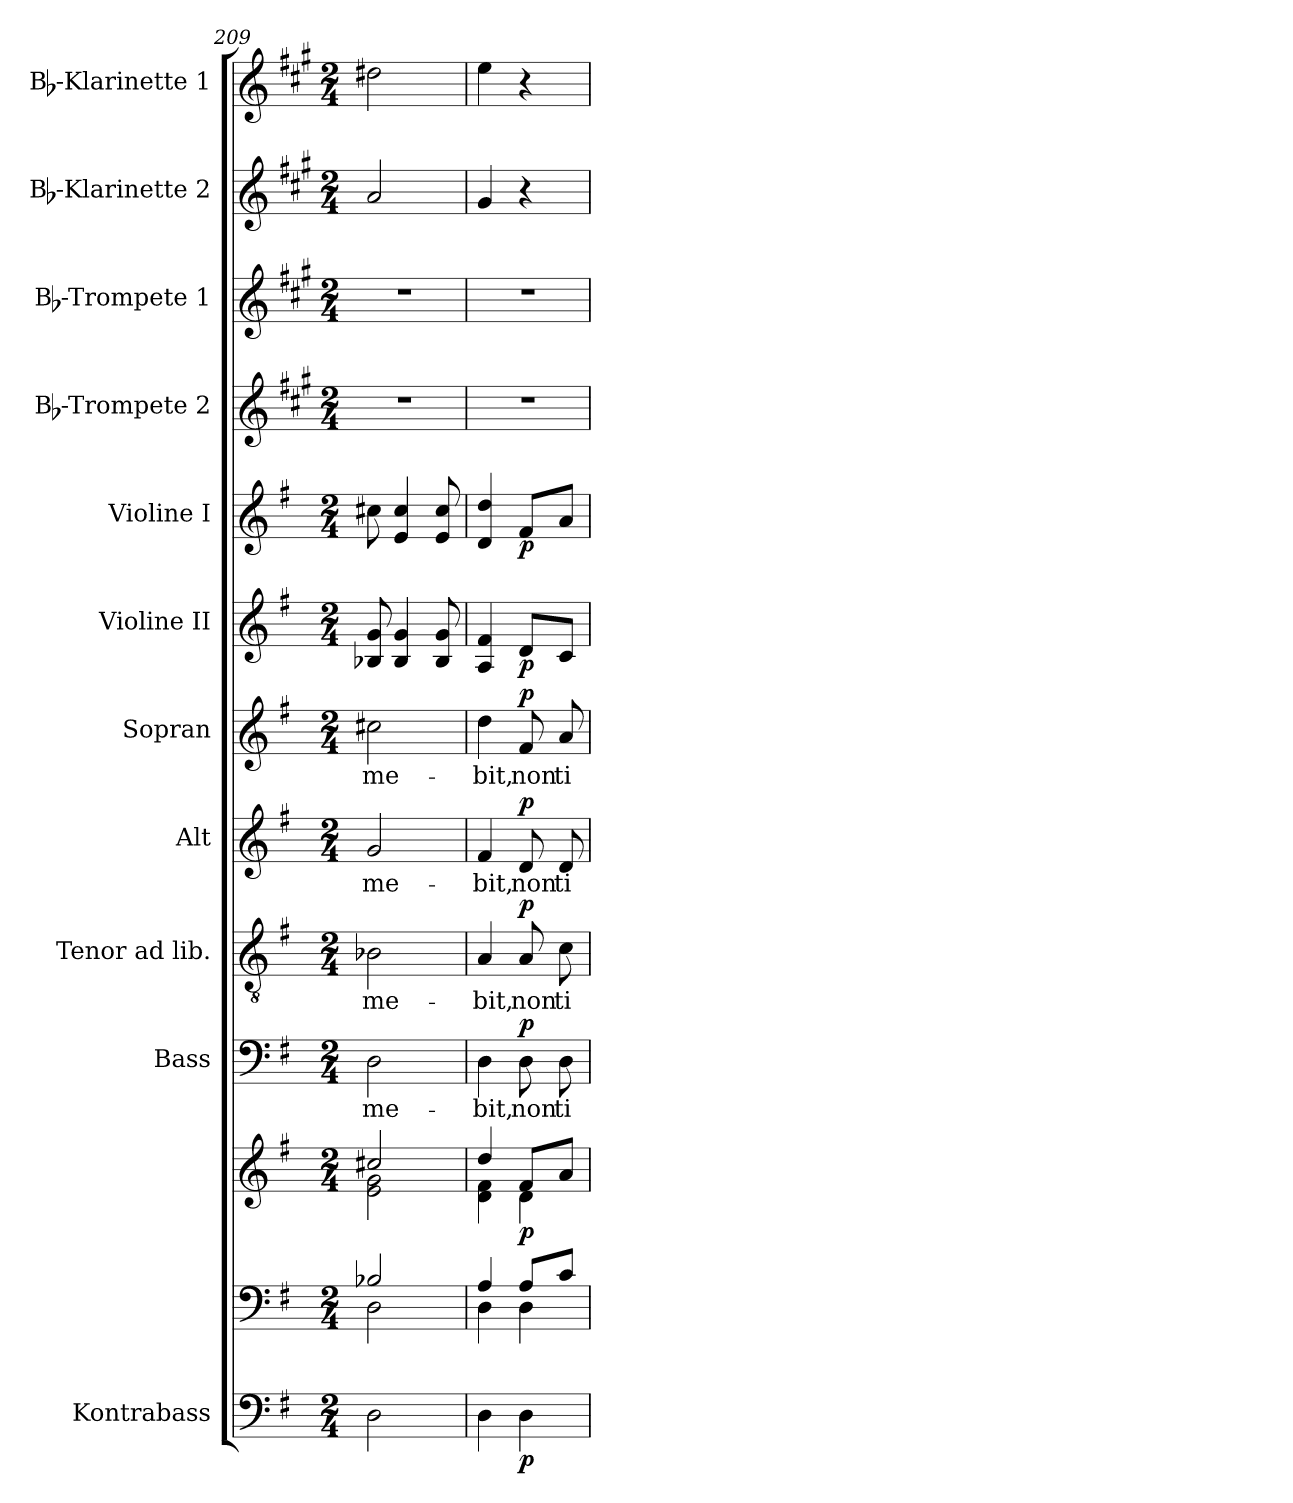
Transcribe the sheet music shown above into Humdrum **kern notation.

**kern	**dynam	**kern	**kern	**dynam	**kern	**text	**dynam	**kern	**text	**dynam	**kern	**text	**dynam	**kern	**text	**dynam	**kern	**dynam	**kern	**dynam	**kern	**kern	**kern	**kern
*part12	*part12	*part11	*part11	*part11	*part10	*part10	*part10	*part9	*part9	*part9	*part8	*part8	*part8	*part7	*part7	*part7	*part6	*part6	*part5	*part5	*part4	*part3	*part2	*part1
*staff13	*staff13	*staff12	*staff11	*staff11/12	*staff10	*staff10	*staff10	*staff9	*staff9	*staff9	*staff8	*staff8	*staff8	*staff7	*staff7	*staff7	*staff6	*staff6	*staff5	*staff5	*staff4	*staff3	*staff2	*staff1
*I"Kontrabass	*	*	*	*	*I"Bass	*	*	*I"Tenor ad lib.	*	*	*I"Alt	*	*	*I"Sopran	*	*	*I"Violine II	*	*I"Violine I	*	*I"Bb-Trompete 2	*I"Bb-Trompete 1	*I"Bb-Klarinette 2	*I"Bb-Klarinette 1
*I'Kb.	*	*	*	*	*I'B.	*	*	*I'T.	*	*	*I'A.	*	*	*I'S.	*	*	*I'Vl. II	*	*I'Vl. I	*	*I'Bb Trp. 2	*I'Bb Trp. 1	*I'Bb Kl. 2	*I'Bb Kl. 1
*clefF4	*	*clefF4	*clefG2	*	*clefF4	*	*	*clefGv2	*	*	*clefG2	*	*	*clefG2	*	*	*clefG2	*	*clefG2	*	*clefG2	*clefG2	*clefG2	*clefG2
*ITrd7c12	*	*	*	*	*	*	*	*	*	*	*	*	*	*	*	*	*	*	*	*	*ITrd1c2	*ITrd1c2	*ITrd1c2	*ITrd1c2
*k[f#]	*	*k[f#]	*k[f#]	*	*k[f#]	*	*	*k[f#]	*	*	*k[f#]	*	*	*k[f#]	*	*	*k[f#]	*	*k[f#]	*	*k[f#]	*k[f#]	*k[f#]	*k[f#]
*G:	*	*G:	*G:	*	*G:	*	*	*G:	*	*	*G:	*	*	*G:	*	*	*G:	*	*G:	*	*G:	*G:	*G:	*G:
*M2/4	*	*M2/4	*M2/4	*	*M2/4	*	*	*M2/4	*	*	*M2/4	*	*	*M2/4	*	*	*M2/4	*	*M2/4	*	*M2/4	*M2/4	*M2/4	*M2/4
=209	=209	=209	=209	=209	=209	=209	=209	=209	=209	=209	=209	=209	=209	=209	=209	=209	=209	=209	=209	=209	=209	=209	=209	=209
*	*	*^	*^	*	*	*	*	*	*	*	*	*	*	*	*	*	*	*	*	*	*	*	*	*
!	!	!	!	!	!	!	!	!LO:LY:b	!	!	!LO:LY:b	!	!	!LO:LY:b	!	!	!LO:LY:b	!	!	!	!	!	!	!	!	!
2DD\	.	2B-X/	2D\	2cc#X/	2e\ 2g\	.	2D\	-me-	.	2B-X\	-me-	.	2g/	-me-	.	2cc#X\	-me-	.	8B-X/ 8g/	.	8cc#X\	.	2r	2r	2g/	2cc#X\
.	.	.	.	.	.	.	.	.	.	.	.	.	.	.	.	.	.	.	4B-/ 4g/	.	4e/ 4cc#/	.	.	.	.	.
.	.	.	.	.	.	.	.	.	.	.	.	.	.	.	.	.	.	.	8B-/ 8g/	.	8e/ 8cc#/	.	.	.	.	.
=210	=210	=210	=210	=210	=210	=210	=210	=210	=210	=210	=210	=210	=210	=210	=210	=210	=210	=210	=210	=210	=210	=210	=210	=210	=210	=210
!	!	!	!	!	!	!	!	!LO:LY:b	!	!	!LO:LY:b	!	!	!LO:LY:b	!	!	!LO:LY:b	!	!	!	!	!	!	!	!	!
4DD\	.	4A/	4D\	4dd/	4d\ 4f#\	.	4D\	-bit,	.	4A/	-bit,	.	4f#/	-bit,	.	4dd\	-bit,	.	4A/ 4f#/	.	4d/ 4dd/	.	2r	2r	4f#/	4dd\
!	!LO:DY:b	!	!	!	!	!LO:DY:b	!	!LO:LY:b	!LO:DY:a	!	!LO:LY:b	!LO:DY:a	!	!LO:LY:b	!LO:DY:a	!	!LO:LY:b	!LO:DY:a	!	!LO:DY:b	!	!LO:DY:b	!	!	!	!
4DD\	p	8A/L	4D\	8f#/L	4d\	p	8D\	non	p	8A/	non	p	8d/	non	p	8f#/	non	p	8d/L	p	8f#/L	p	.	.	4r	4r
!	!	!	!	!	!	!	!	!LO:LY:b	!	!	!LO:LY:b	!	!	!LO:LY:b	!	!	!LO:LY:b	!	!	!	!	!	!	!	!	!
.	.	8c/J	.	8a/J	.	.	8D\	ti-	.	8c\	ti-	.	8d/	ti-	.	8a/	ti-	.	8c/J	.	8a/J	.	.	.	.	.
*	*	*v	*v	*	*	*	*	*	*	*	*	*	*	*	*	*	*	*	*	*	*	*	*	*	*	*
*	*	*	*v	*v	*	*	*	*	*	*	*	*	*	*	*	*	*	*	*	*	*	*	*	*	*
=	=	=	=	=	=	=	=	=	=	=	=	=	=	=	=	=	=	=	=	=	=	=	=	=
*-	*-	*-	*-	*-	*-	*-	*-	*-	*-	*-	*-	*-	*-	*-	*-	*-	*-	*-	*-	*-	*-	*-	*-	*-
